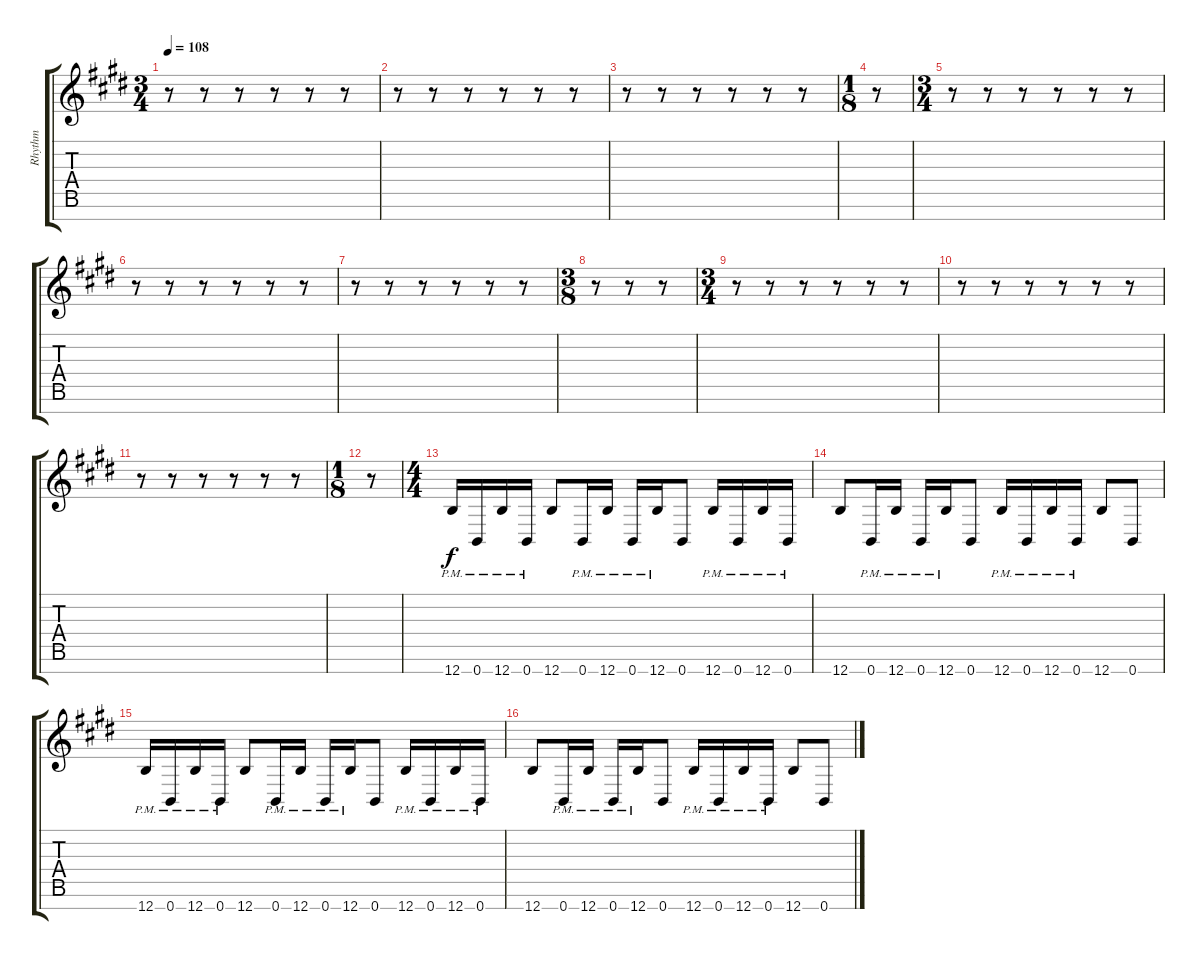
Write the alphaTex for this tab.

\track ("Rhythm" "Rhythm") {instrument acousticguitarnylon}
\staff {score tabs}
\tuning (E4 B3 G3 D3 A2 E2 B1) {hide}
\ts (3 4)
\tempo 108
\clef g2
\ks e
r.8{dy f} r.8 r.8 r.8 r.8 r.8 |
r.8 r.8 r.8 r.8 r.8 r.8 |
r.8 r.8 r.8 r.8 r.8 r.8 |
\ts (1 8)
r.8 |
\ts (3 4)
r.8 r.8 r.8 r.8 r.8 r.8 |
r.8 r.8 r.8 r.8 r.8 r.8 |
r.8 r.8 r.8 r.8 r.8 r.8 |
\ts (3 8)
r.8 r.8 r.8 |
\ts (3 4)
r.8 r.8 r.8 r.8 r.8 r.8 |
r.8 r.8 r.8 r.8 r.8 r.8 |
r.8 r.8 r.8 r.8 r.8 r.8 |
\ts (1 8)
r.8 |
\ts (4 4)
12.7{pm}.16 0.7{pm}.16 12.7{pm}.16 0.7{pm}.16 12.7.8 0.7{pm}.16 12.7{pm}.16 0.7{pm}.16 12.7{pm}.16 0.7.8 12.7{pm}.16 0.7{pm}.16 12.7{pm}.16 0.7{pm}.16 |
12.7.8 0.7{pm}.16 12.7{pm}.16 0.7{pm}.16 12.7{pm}.16 0.7.8 12.7{pm}.16 0.7{pm}.16 12.7{pm}.16 0.7{pm}.16 12.7.8 0.7.8 |
12.7{pm}.16 0.7{pm}.16 12.7{pm}.16 0.7{pm}.16 12.7.8 0.7{pm}.16 12.7{pm}.16 0.7{pm}.16 12.7{pm}.16 0.7.8 12.7{pm}.16 0.7{pm}.16 12.7{pm}.16 0.7{pm}.16 |
12.7.8 0.7{pm}.16 12.7{pm}.16 0.7{pm}.16 12.7{pm}.16 0.7.8 12.7{pm}.16 0.7{pm}.16 12.7{pm}.16 0.7{pm}.16 12.7.8 0.7.8
